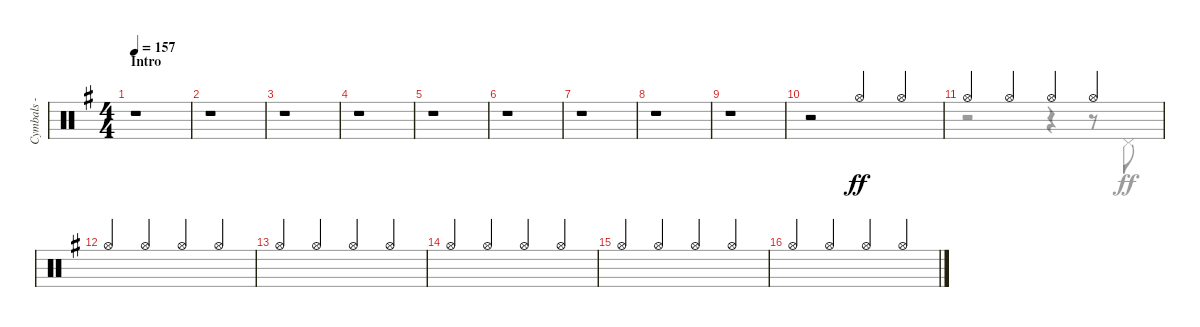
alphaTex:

\track ("Cymbals - hi-hat" "Cymbals - ") {instrument percussion}
\staff {score}
\articulation defaults
\voice
\ts (4 4)
\section ("" "Intro")
\tempo 157
\clef neutral
\ks g
r.1{dy ff volume 5 balance 12} |
r.1 |
r.1 |
r.1 |
r.1 |
r.1 |
r.1 |
r.1 |
r.1 |
r.2 "Hi-Hat (open)".4{beam Up} "Hi-Hat (open)".4{beam Up} |
"Hi-Hat (open)".4{beam Up} "Hi-Hat (open)".4{beam Up} "Hi-Hat (open)".4{beam Up} "Hi-Hat (open)".4{beam Up} |
"Hi-Hat (open)".4{beam Up} "Hi-Hat (open)".4{beam Up} "Hi-Hat (open)".4{beam Up} "Hi-Hat (open)".4{beam Up} |
"Hi-Hat (open)".4{beam Up} "Hi-Hat (open)".4{beam Up} "Hi-Hat (open)".4{beam Up} "Hi-Hat (open)".4{beam Up} |
"Hi-Hat (open)".4{beam Up} "Hi-Hat (open)".4{beam Up} "Hi-Hat (open)".4{beam Up} "Hi-Hat (open)".4{beam Up} |
"Hi-Hat (open)".4{beam Up} "Hi-Hat (open)".4{beam Up} "Hi-Hat (open)".4{beam Up} "Hi-Hat (open)".4{beam Up} |
"Hi-Hat (open)".4{beam Up} "Hi-Hat (open)".4{beam Up} "Hi-Hat (open)".4{beam Up} "Hi-Hat (open)".4{beam Up}
\voice
\clef neutral
\ottava regular
\simile none
\ks g
|
|
|
|
|
|
|
|
|
|
r.2 r.4 r.8 "Pedal Hi-Hat (hit)".8{beam Down} |
|
|
|
|
